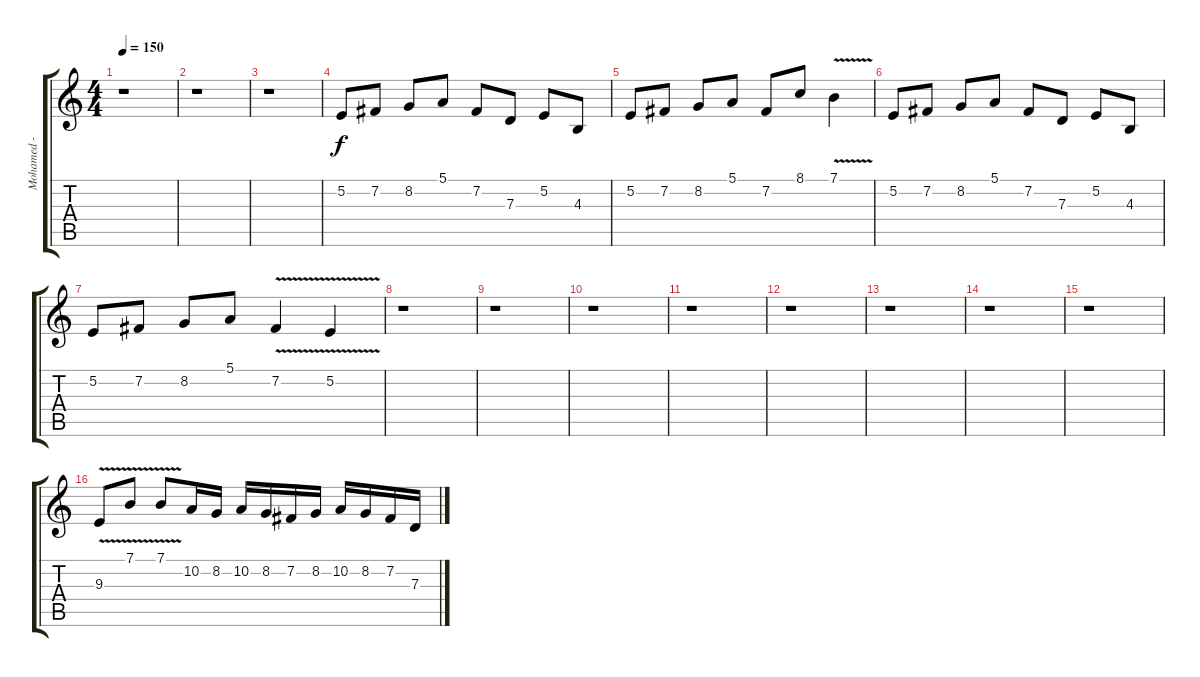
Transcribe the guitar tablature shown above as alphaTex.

\track ("Mohamed - Violin" "Mohamed - ") {instrument violin}
\staff {score tabs}
\tuning (E4 B3 G3 D3 A2 E2) {hide}
\ts (4 4)
\tempo 150
\clef g2
\ks c
r.1{dy f} |
r.1 |
r.1 |
5.2.8 7.2.8 8.2.8 5.1.8 7.2.8 7.3.8 5.2.8 4.3.8 |
5.2.8 7.2.8 8.2.8 5.1.8 7.2.8 8.1.8 7.1{v}.4 |
5.2.8 7.2.8 8.2.8 5.1.8 7.2.8 7.3.8 5.2.8 4.3.8 |
5.2.8 7.2.8 8.2.8 5.1.8 7.2{v}.4 5.2{v}.4 |
r.1 |
r.1 |
r.1 |
r.1 |
r.1 |
r.1 |
r.1 |
r.1 |
9.3{v}.8 7.1{v}.8 7.1{v}.8 10.2.16 8.2.16 10.2.16 8.2.16 7.2.16 8.2.16 10.2.16 8.2.16 7.2.16 7.3.16
